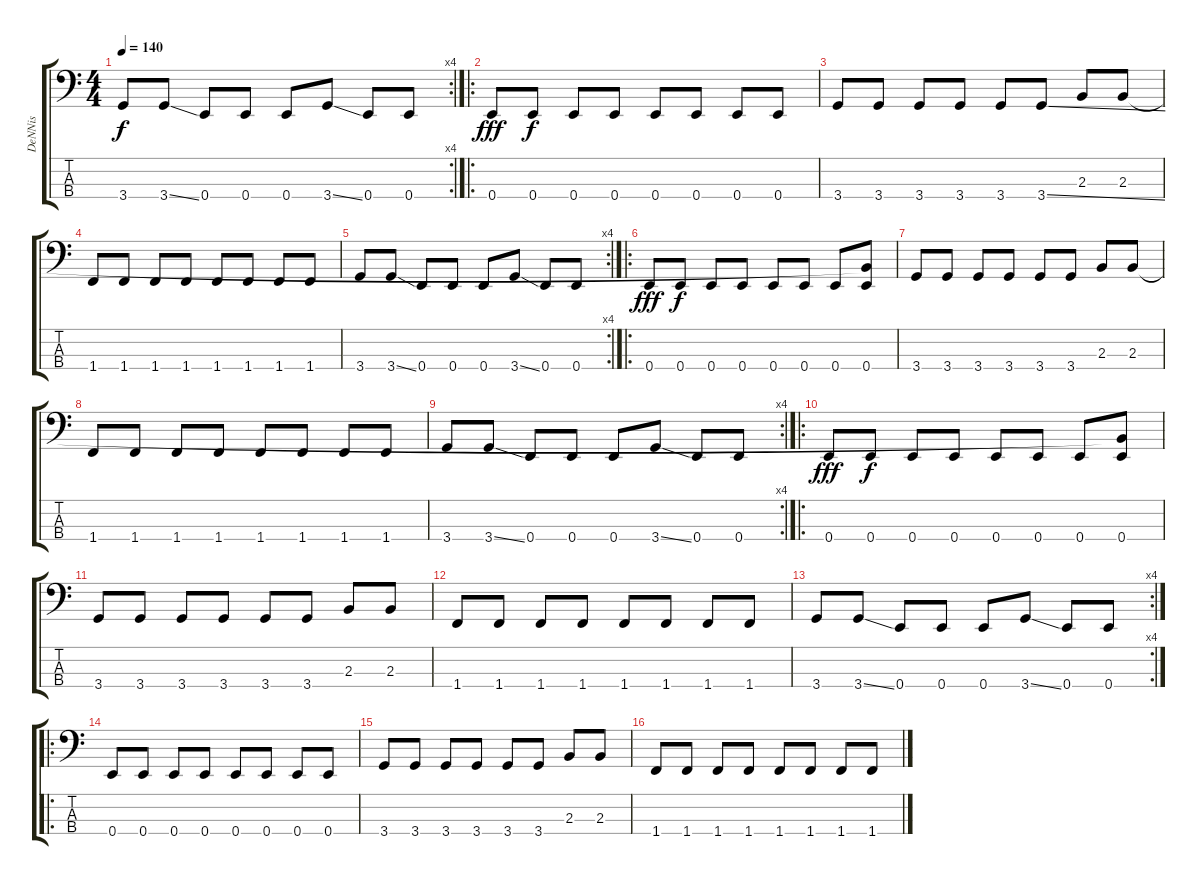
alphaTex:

\track ("DeNNis" "DeNNis") {instrument electricbassfinger}
\staff {score tabs}
\tuning (G2 D2 A1 E1) {hide}
\rc 4
\ts (4 4)
\tempo 140
\clef f4
\ks c
3.4.8{dy f} 3.4{ss}.8 0.4.8 0.4.8 0.4.8 3.4{ss}.8 0.4.8 0.4.8 |
\ro
0.4.8{dy fff} 0.4.8{dy f} 0.4.8 0.4.8 0.4.8 0.4.8 0.4.8 0.4.8 |
3.4.8 3.4.8 3.4.8 3.4.8 3.4.8 3.4{ss}.8 2.3.8 2.3.8 |
1.4.8 1.4.8 1.4.8 1.4.8 1.4.8 1.4.8 1.4.8 1.4.8 |
\rc 4
3.4.8 3.4{ss}.8 0.4.8 0.4.8 0.4.8 3.4{ss}.8 0.4.8 0.4.8 |
\ro
0.4.8{dy fff} 0.4.8{dy f} 0.4.8 0.4.8 0.4.8 0.4.8 0.4.8 (2.3{t} 0.4).8 |
3.4.8 3.4.8 3.4.8 3.4.8 3.4.8 3.4.8 2.3.8 2.3.8 |
1.4.8 1.4.8 1.4.8 1.4.8 1.4.8 1.4.8 1.4.8 1.4.8 |
\rc 4
3.4.8 3.4{ss}.8 0.4.8 0.4.8 0.4.8 3.4{ss}.8 0.4.8 0.4.8 |
\ro
0.4.8{dy fff} 0.4.8{dy f} 0.4.8 0.4.8 0.4.8 0.4.8 0.4.8 (2.3{t} 0.4).8 |
3.4.8 3.4.8 3.4.8 3.4.8 3.4.8 3.4.8 2.3.8 2.3.8 |
1.4.8 1.4.8 1.4.8 1.4.8 1.4.8 1.4.8 1.4.8 1.4.8 |
\rc 4
3.4.8 3.4{ss}.8 0.4.8 0.4.8 0.4.8 3.4{ss}.8 0.4.8 0.4.8 |
\ro
0.4.8 0.4.8 0.4.8 0.4.8 0.4.8 0.4.8 0.4.8 0.4.8 |
3.4.8 3.4.8 3.4.8 3.4.8 3.4.8 3.4.8 2.3.8 2.3.8 |
1.4.8 1.4.8 1.4.8 1.4.8 1.4.8 1.4.8 1.4.8 1.4.8
